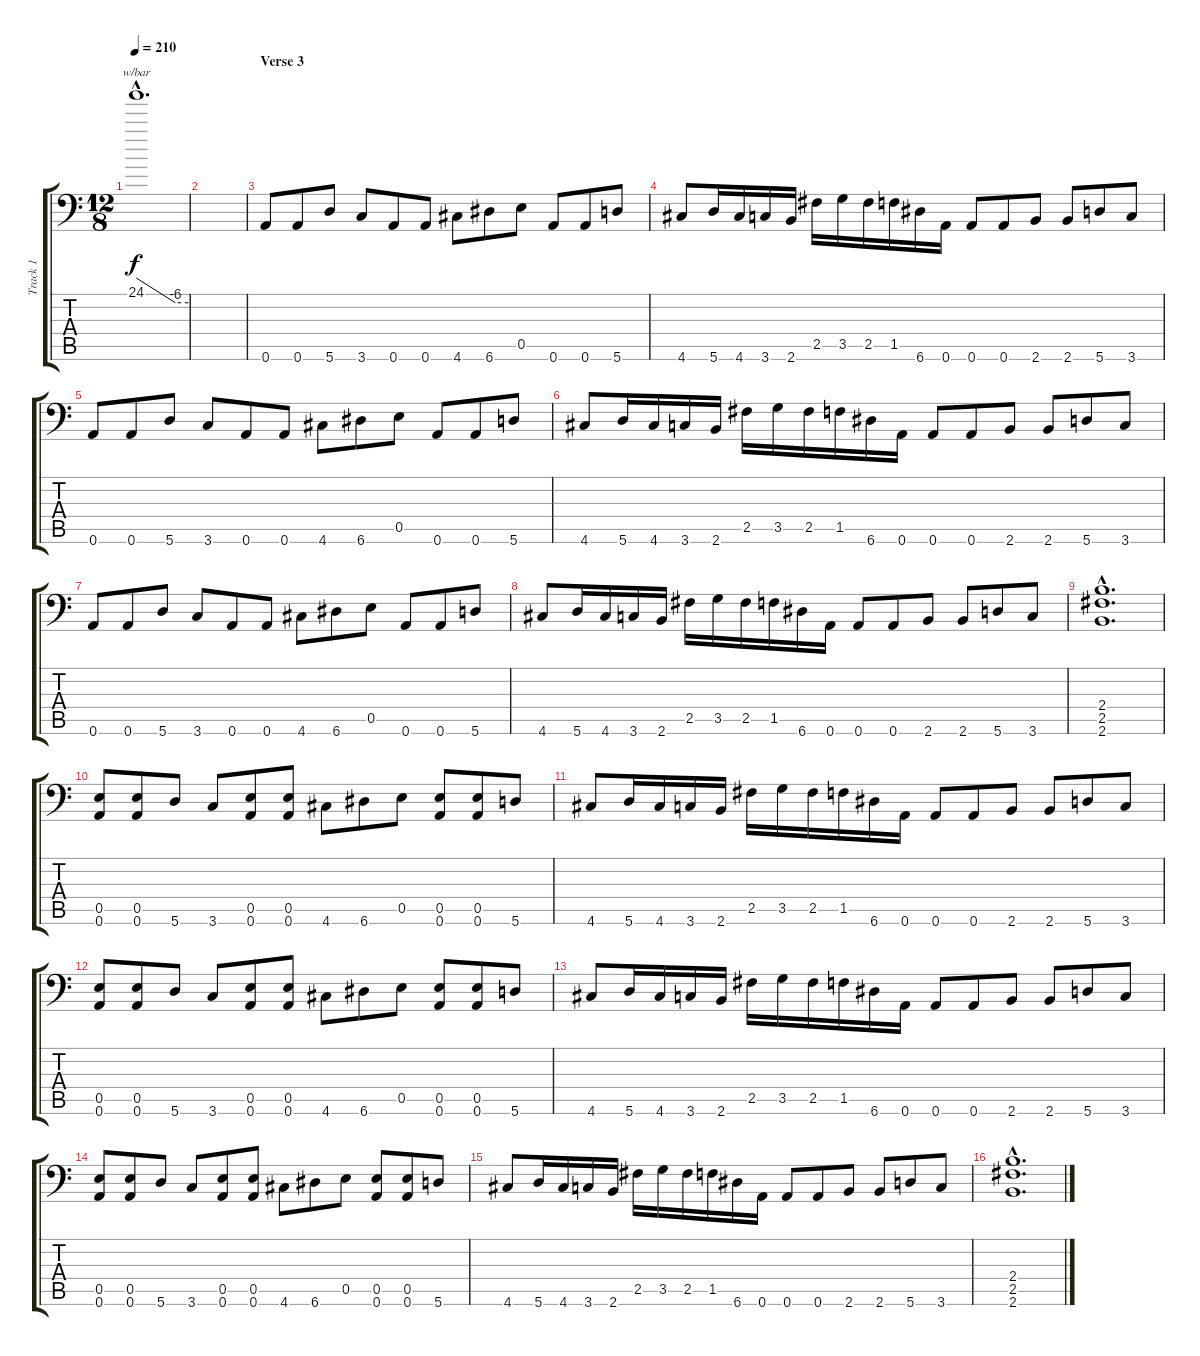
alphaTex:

\track ("Track 1" "Track 1") {instrument distortionguitar}
\staff {score tabs}
\tuning (B3 Gb3 D3 A2 E2 A1) {hide}
\ts (12 8)
\tempo 210
\clef f4
\ks c
24.1{hac}.1{d tbe (custom default 0 0 45 -24 60 -24) dy f} |
|
\section ("" "Verse 3")
0.6.8 0.6.8 5.6.8 3.6.8 0.6.8 0.6.8 4.6.8 6.6.8 0.5.8 0.6.8 0.6.8 5.6.8 |
4.6.8 5.6.16 4.6.16 3.6.16 2.6.16 2.5.16 3.5.16 2.5.16 1.5.16 6.6.16 0.6.16 0.6.8 0.6.8 2.6.8 2.6.8 5.6.8 3.6.8 |
0.6.8 0.6.8 5.6.8 3.6.8 0.6.8 0.6.8 4.6.8 6.6.8 0.5.8 0.6.8 0.6.8 5.6.8 |
4.6.8 5.6.16 4.6.16 3.6.16 2.6.16 2.5.16 3.5.16 2.5.16 1.5.16 6.6.16 0.6.16 0.6.8 0.6.8 2.6.8 2.6.8 5.6.8 3.6.8 |
0.6.8 0.6.8 5.6.8 3.6.8 0.6.8 0.6.8 4.6.8 6.6.8 0.5.8 0.6.8 0.6.8 5.6.8 |
4.6.8 5.6.16 4.6.16 3.6.16 2.6.16 2.5.16 3.5.16 2.5.16 1.5.16 6.6.16 0.6.16 0.6.8 0.6.8 2.6.8 2.6.8 5.6.8 3.6.8 |
(2.4{hac} 2.5{hac} 2.6{hac}).1{d} |
(0.5 0.6).8 (0.5 0.6).8 5.6.8 3.6.8 (0.5 0.6).8 (0.5 0.6).8 4.6.8 6.6.8 0.5.8 (0.5 0.6).8 (0.5 0.6).8 5.6.8 |
4.6.8 5.6.16 4.6.16 3.6.16 2.6.16 2.5.16 3.5.16 2.5.16 1.5.16 6.6.16 0.6.16 0.6.8 0.6.8 2.6.8 2.6.8 5.6.8 3.6.8 |
(0.5 0.6).8 (0.5 0.6).8 5.6.8 3.6.8 (0.5 0.6).8 (0.5 0.6).8 4.6.8 6.6.8 0.5.8 (0.5 0.6).8 (0.5 0.6).8 5.6.8 |
4.6.8 5.6.16 4.6.16 3.6.16 2.6.16 2.5.16 3.5.16 2.5.16 1.5.16 6.6.16 0.6.16 0.6.8 0.6.8 2.6.8 2.6.8 5.6.8 3.6.8 |
(0.5 0.6).8 (0.5 0.6).8 5.6.8 3.6.8 (0.5 0.6).8 (0.5 0.6).8 4.6.8 6.6.8 0.5.8 (0.5 0.6).8 (0.5 0.6).8 5.6.8 |
4.6.8 5.6.16 4.6.16 3.6.16 2.6.16 2.5.16 3.5.16 2.5.16 1.5.16 6.6.16 0.6.16 0.6.8 0.6.8 2.6.8 2.6.8 5.6.8 3.6.8 |
(2.4{hac} 2.5{hac} 2.6{hac}).1{d}
